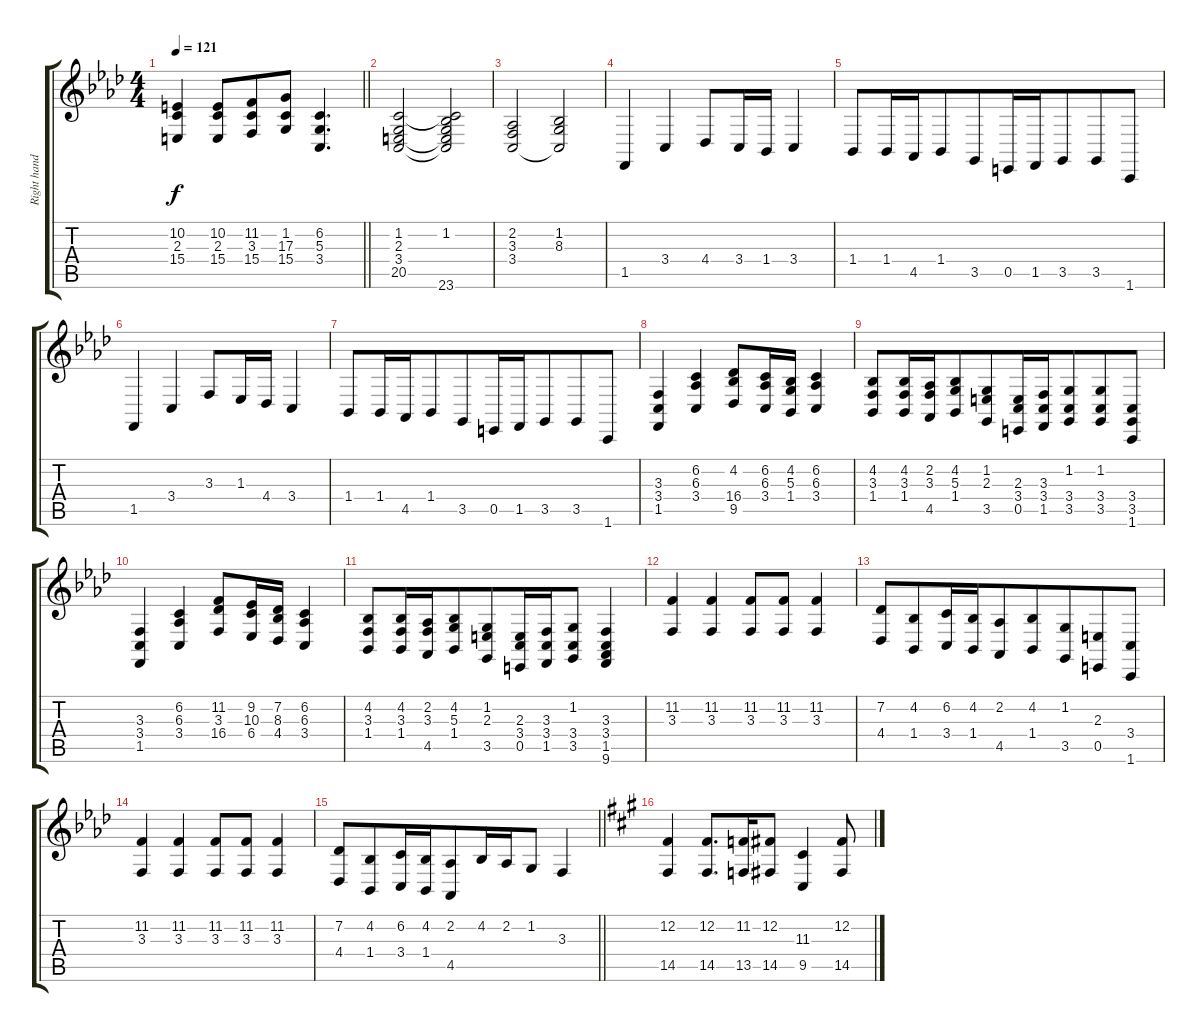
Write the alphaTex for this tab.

\track ("Right hand" "Right hand") {instrument acousticgrandpiano}
\staff {score tabs}
\tuning (C-1 Gb3 D3 A2 E2 B1) {hide}
\ts (4 4)
\tempo 121
\clef g2
\barLineRight lightlight
\ks fminor
(10.2 2.3 15.4).4{dy f} (10.2 2.3 15.4).8 (11.2 3.3 15.4).8{beam merge} (1.2 17.3 15.4).8 (6.2 5.3 3.4).4{d} |
(1.2 2.3 3.4 20.5).2 (1.2 2.3{t} 3.4{t} 20.5{t} 23.6).2 |
(2.2 3.3 3.4).2 (1.2 8.3 3.4{t}).2 |
1.5.4 3.4.4 4.4.8 3.4.16 1.4.16 3.4.4 |
1.4.8 1.4.16 4.5.16{beam merge} 1.4.8 3.5.8{beam merge} 0.5.16 1.5.16 3.5.8{beam merge} 3.5.8 1.6.8 |
1.5.4 3.4.4 3.3.8 1.3.16 4.4.16 3.4.4 |
1.4.8 1.4.16 4.5.16{beam merge} 1.4.8 3.5.8{beam merge} 0.5.16 1.5.16 3.5.8{beam merge} 3.5.8 1.6.8 |
(3.3 3.4 1.5).4 (6.2 6.3 3.4).4 (4.2 16.4 9.5).8 (6.2 6.3 3.4).16 (4.2 5.3 1.4).16 (6.2 6.3 3.4).4 |
(4.2 3.3 1.4).8 (4.2 3.3 1.4).16 (2.2 3.3 4.5).16{beam merge} (4.2 5.3 1.4).8 (1.2 2.3 3.5).8{beam merge} (2.3 3.4 0.5).16 (3.3 3.4 1.5).16 (1.2 3.4 3.5).8{beam merge} (1.2 3.4 3.5).8 (3.4 3.5 1.6).8 |
(3.3 3.4 1.5).4 (6.2 6.3 3.4).4 (11.2 3.3 16.4).8 (9.2 10.3 6.4).16 (7.2 8.3 4.4).16 (6.2 6.3 3.4).4 |
(4.2 3.3 1.4).8 (4.2 3.3 1.4).16 (2.2 3.3 4.5).16{beam merge} (4.2 5.3 1.4).8 (1.2 2.3 3.5).8{beam merge} (2.3 3.4 0.5).16 (3.3 3.4 1.5).16 (1.2 3.4 3.5).8 (3.3 3.4 1.5 9.6).4 |
(11.2 3.3).4 (11.2 3.3).4 (11.2 3.3).8 (11.2 3.3).8 (11.2 3.3).4 |
(7.2 4.4).8 (4.2 1.4).8{beam merge} (6.2 3.4).16 (4.2 1.4).16 (2.2 4.5).8{beam merge} (4.2 1.4).8 (1.2 3.5).8{beam merge} (2.3 0.5).8 (3.4 1.6).8 |
(11.2 3.3).4 (11.2 3.3).4 (11.2 3.3).8 (11.2 3.3).8 (11.2 3.3).4 |
\barLineRight lightlight
(7.2 4.4).8 (4.2 1.4).8{beam merge} (6.2 3.4).16 (4.2 1.4).16 (2.2 4.5).8{beam merge} 4.2.16 2.2.16 1.2.8 3.3.4 |
\ks f#minor
(12.2 14.5).4 (12.2 14.5).8{d} (11.2 13.5).16{beam merge} (12.2 14.5).8 (11.3 9.5).4 (12.2 14.5).8
